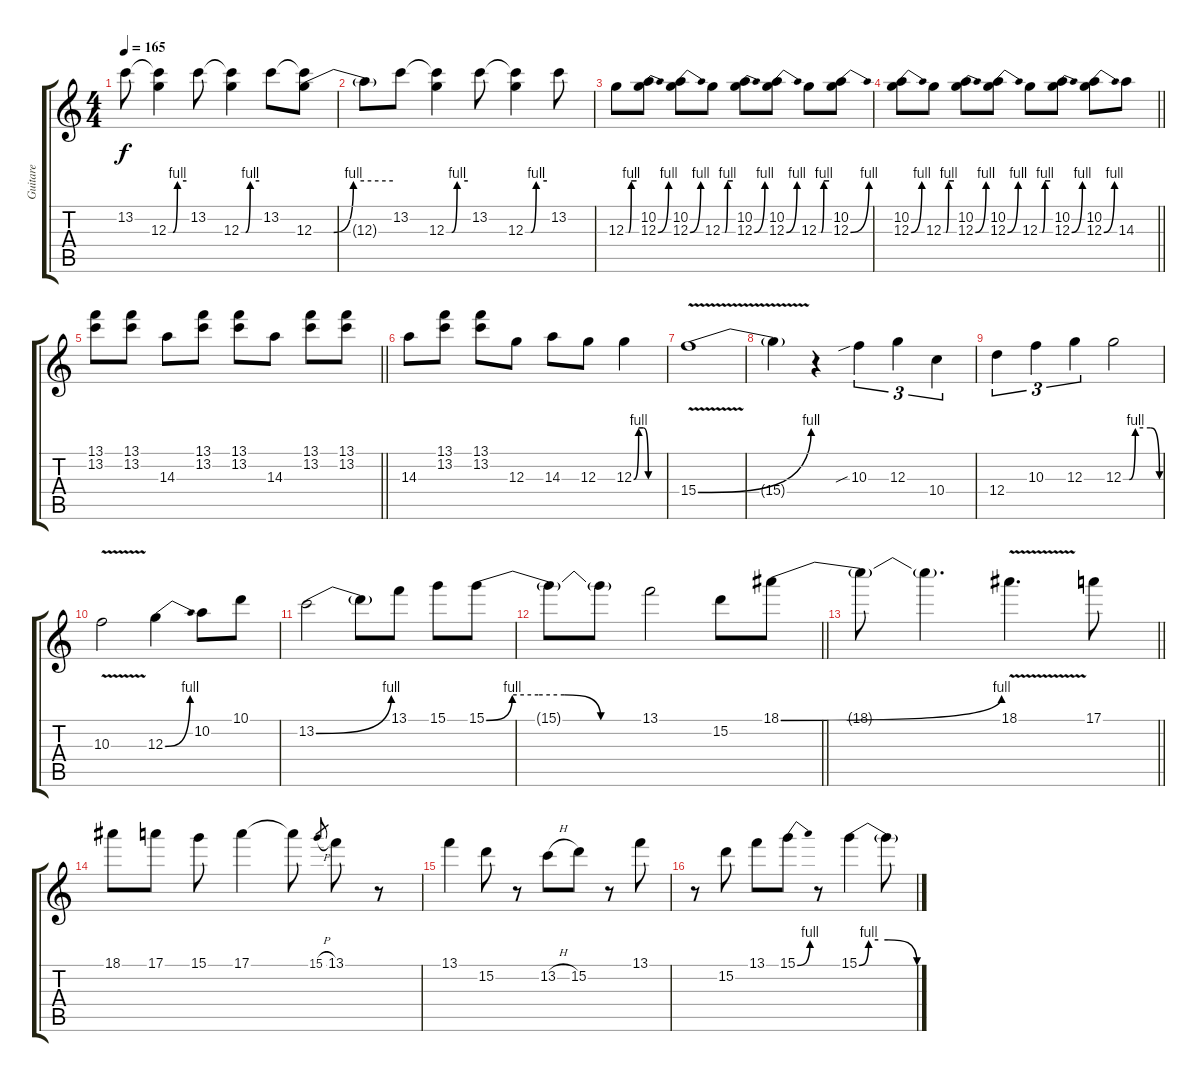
\track ("Guitare" "Guitare") {instrument overdrivenguitar}
\staff {score tabs}
\tuning (E4 B3 G3 D3 A2 D2) {hide}
\ts (4 4)
\tempo 165
\clef g2
\ks c
13.2.8{dy f} (13.2{t} 12.3{be (custom 0 0 15 0 30 4 60 4)}).4 13.2.8 (13.2{t} 12.3{be (custom 0 0 15 0 30 4 60 4)}).4 13.2.8 (13.2{t} 12.3{be (custom 0 0 15 0 30 4 60 4)}).8 |
12.3{t}.8 13.2.8 (13.2{t} 12.3{be (custom 0 0 15 0 30 4 60 4)}).4 13.2.8 (13.2{t} 12.3{be (custom 0 0 15 0 30 4 60 4)}).4 13.2.8 |
12.3{be (custom 0 0 15 0 30 4 60 4)}.8 (10.2 12.3{be (bend 0 0 60 4)}).8 (10.2 12.3{be (bend 0 0 60 4)}).8 12.3{be (custom 0 0 15 0 30 4 60 4)}.8 (10.2 12.3{be (bend 0 0 60 4)}).8 (10.2 12.3{be (bend 0 0 60 4)}).8 12.3{be (custom 0 0 15 0 30 4 60 4)}.8 (10.2 12.3{be (bend 0 0 60 4)}).8 |
\barLineRight lightlight
(10.2 12.3{be (bend 0 0 60 4)}).8 12.3{be (custom 0 0 15 0 30 4 60 4)}.8 (10.2 12.3{be (bend 0 0 60 4)}).8 (10.2 12.3{be (bend 0 0 60 4)}).8 12.3{be (custom 0 0 15 0 30 4 60 4)}.8 (10.2 12.3{be (bend 0 0 60 4)}).8 (10.2 12.3{be (bend 0 0 60 4)}).8 14.3.8 |
\barLineRight lightlight
(13.1 13.2).8 (13.1 13.2).8 14.3.8 (13.1 13.2).8 (13.1 13.2).8 14.3.8 (13.1 13.2).8 (13.1 13.2).8 |
14.3.8 (13.1 13.2).8 (13.1 13.2).8 12.3.8 14.3.8 12.3.8 12.3{be (custom 0 0 10 4 20 4 30 0 60 0)}.4 |
15.4{be (bend 0 0 60 4) v}.1 |
15.4{t}.4 r.4 10.3{sib}.4{tu (3 2)} 12.3.4{tu (3 2)} 10.4.4{tu (3 2)} |
12.4.4{tu (3 2)} 10.3.4{tu (3 2)} 12.3.4{tu (3 2)} 12.3{be (custom 0 0 10 0 20 4 45 4 60 0)}.2 |
10.3{v}.2 12.3{be (bend 0 0 60 4)}.4 10.2.8 10.1.8 |
13.2{be (bend 0 0 60 4)}.2 13.2{t}.8 13.1.8 15.1.8 15.1{be (custom 0 0 10 4 20 4 30 4 44 0 60 0)}.8 |
\barLineRight lightlight
15.1{t}.8 15.1{t}.8 13.1.2 15.2.8 18.1{be (bend 0 0 60 4)}.8 |
\barLineRight lightlight
18.1{t}.8 18.1{t}.4{d} 18.1{v}.4{d} 17.1.8 |
18.1.8 17.1.8 15.1.8 17.1.4 17.1{t}.8 15.1{h}.8{gr} 13.1.8 r.8 |
13.1.4 15.2.8 r.8 13.2{h}.8 15.2.8 r.8 13.1.8 |
r.8 15.2.8 13.1.8 15.1{be (bend 0 0 60 4)}.8 r.8 15.1{be (custom 0 0 10 4 20 4 30 4 60 0)}.4 15.1{t}.8
